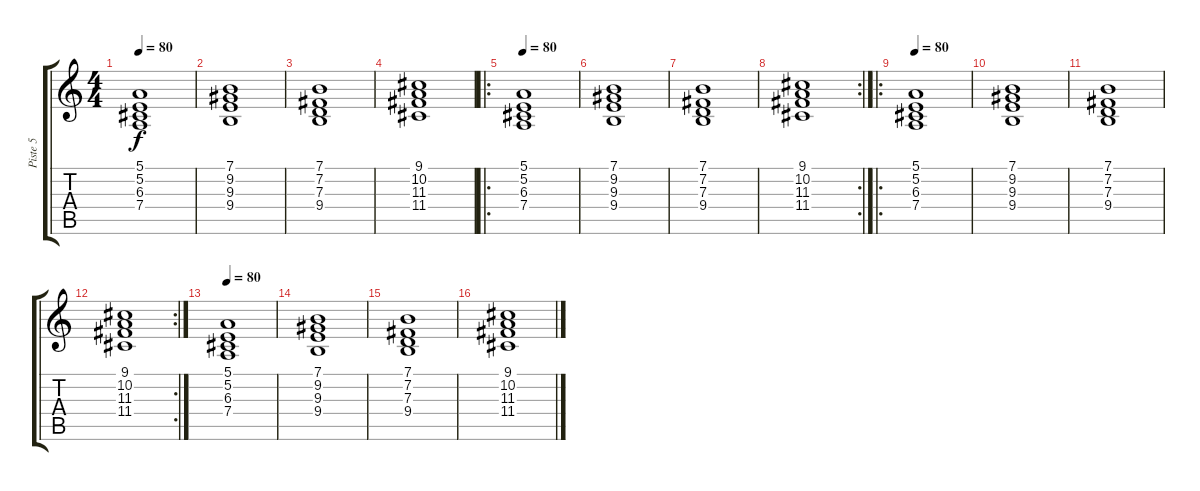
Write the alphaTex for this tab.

\track ("Piste 5" "Piste 5") {instrument choiraahs}
\staff {score tabs}
\tuning (E4 B3 G3 D3 A2 E2) {hide}
\ts (4 4)
\tempo 80
\clef g2
\ks c
(5.1 5.2 6.3 7.4).1{dy f} |
(7.1 9.2 9.3 9.4).1 |
(7.1 7.2 7.3 9.4).1 |
(9.1 10.2 11.3 11.4).1 |
\ro
\tempo 80
(5.1 5.2 6.3 7.4).1 |
(7.1 9.2 9.3 9.4).1 |
(7.1 7.2 7.3 9.4).1 |
\rc 2
(9.1 10.2 11.3 11.4).1 |
\ro
\tempo 80
(5.1 5.2 6.3 7.4).1 |
(7.1 9.2 9.3 9.4).1 |
(7.1 7.2 7.3 9.4).1 |
\rc 2
(9.1 10.2 11.3 11.4).1 |
\tempo 80
(5.1 5.2 6.3 7.4).1 |
(7.1 9.2 9.3 9.4).1 |
(7.1 7.2 7.3 9.4).1 |
(9.1 10.2 11.3 11.4).1
